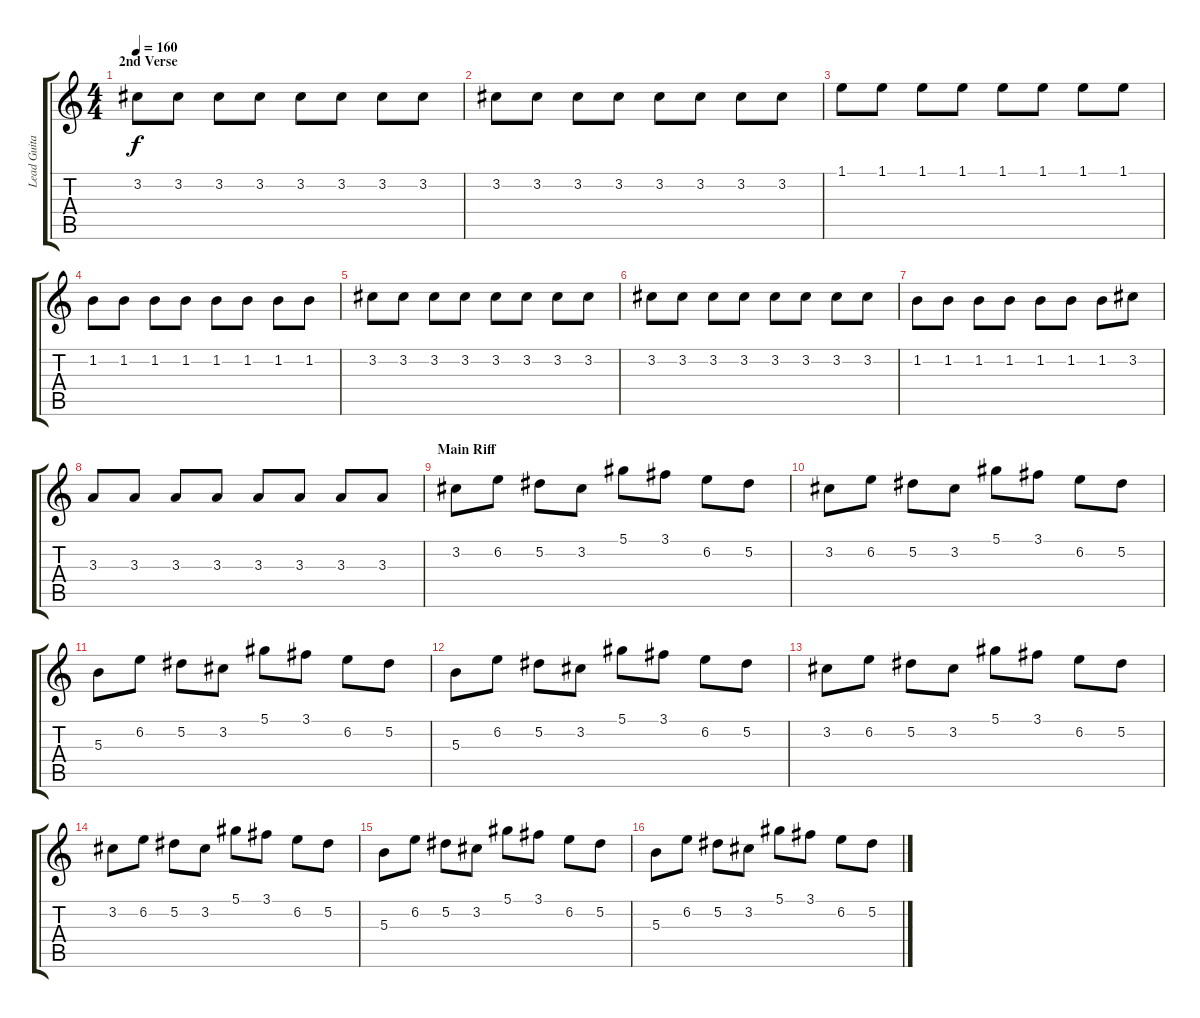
\track ("Lead Guitar (Rafael Mendes)" "Lead Guita") {instrument distortionguitar}
\staff {score tabs}
\tuning (Eb4 Bb3 Gb3 Db3 Ab2 Eb2) {hide}
\ts (4 4)
\section ("" "2nd Verse ")
\tempo 160
\clef g2
\ks c
3.2.8{dy f} 3.2.8 3.2.8 3.2.8 3.2.8 3.2.8 3.2.8 3.2.8 |
3.2.8 3.2.8 3.2.8 3.2.8 3.2.8 3.2.8 3.2.8 3.2.8 |
1.1.8 1.1.8 1.1.8 1.1.8 1.1.8 1.1.8 1.1.8 1.1.8 |
1.2.8 1.2.8 1.2.8 1.2.8 1.2.8 1.2.8 1.2.8 1.2.8 |
3.2.8 3.2.8 3.2.8 3.2.8 3.2.8 3.2.8 3.2.8 3.2.8 |
3.2.8 3.2.8 3.2.8 3.2.8 3.2.8 3.2.8 3.2.8 3.2.8 |
1.2.8 1.2.8 1.2.8 1.2.8 1.2.8 1.2.8 1.2.8 3.2.8 |
3.3.8 3.3.8 3.3.8 3.3.8 3.3.8 3.3.8 3.3.8 3.3.8 |
\section ("" "Main Riff")
3.2.8 6.2.8 5.2.8 3.2.8 5.1.8 3.1.8 6.2.8 5.2.8 |
3.2.8 6.2.8 5.2.8 3.2.8 5.1.8 3.1.8 6.2.8 5.2.8 |
5.3.8 6.2.8 5.2.8 3.2.8 5.1.8 3.1.8 6.2.8 5.2.8 |
5.3.8 6.2.8 5.2.8 3.2.8 5.1.8 3.1.8 6.2.8 5.2.8 |
3.2.8 6.2.8 5.2.8 3.2.8 5.1.8 3.1.8 6.2.8 5.2.8 |
3.2.8 6.2.8 5.2.8 3.2.8 5.1.8 3.1.8 6.2.8 5.2.8 |
5.3.8 6.2.8 5.2.8 3.2.8 5.1.8 3.1.8 6.2.8 5.2.8 |
5.3.8 6.2.8 5.2.8 3.2.8 5.1.8 3.1.8 6.2.8 5.2.8
